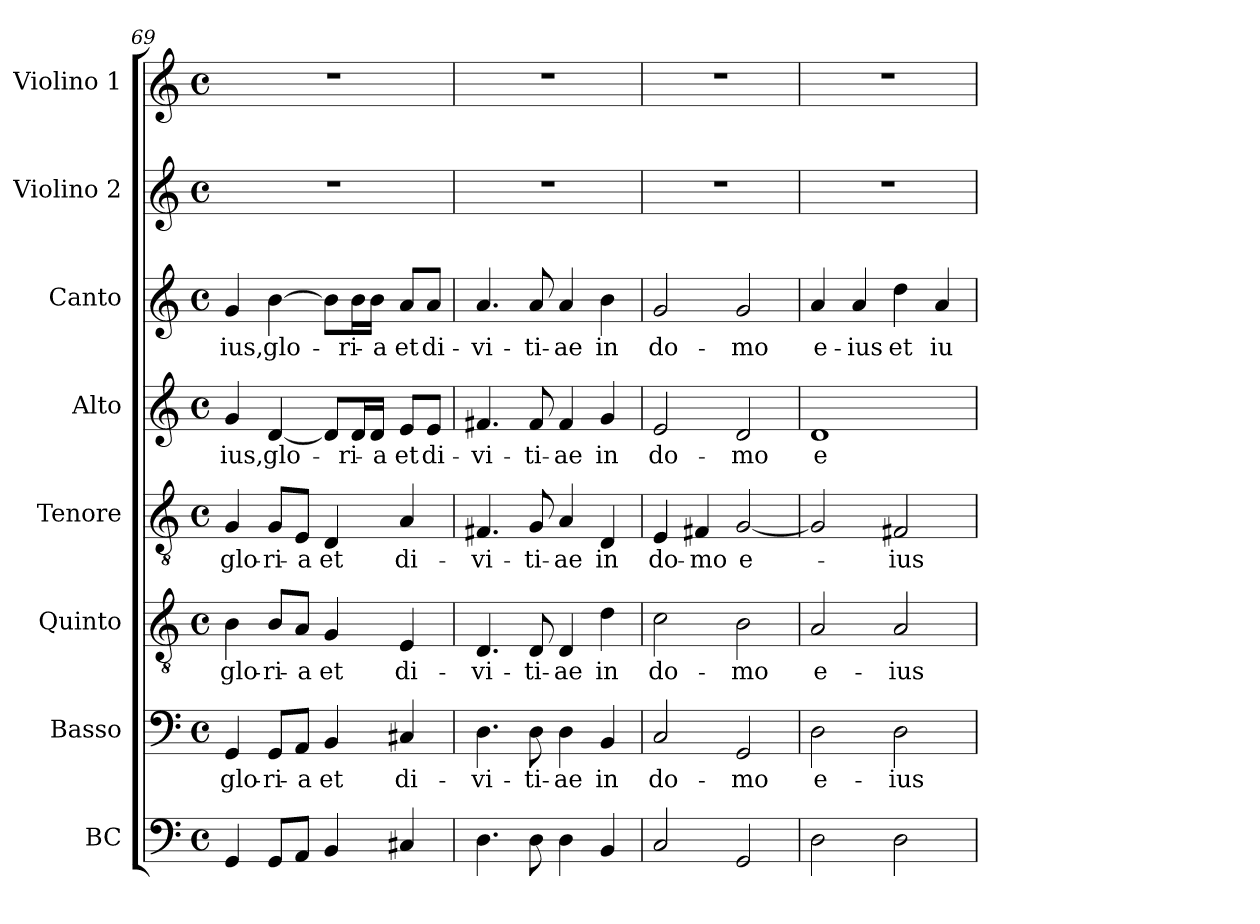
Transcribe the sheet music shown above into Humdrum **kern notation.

**kern	**kern	**text	**kern	**text	**kern	**text	**kern	**text	**kern	**text	**kern	**kern
*part8	*part7	*part7	*part6	*part6	*part5	*part5	*part4	*part4	*part3	*part3	*part2	*part1
*staff8	*staff7	*staff7	*staff6	*staff6	*staff5	*staff5	*staff4	*staff4	*staff3	*staff3	*staff2	*staff1
*I"BC	*I"Basso	*	*I"Quinto	*	*I"Tenore	*	*I"Alto	*	*I"Canto	*	*I"Violino 2	*I"Violino 1
*I'Bc	*I'B	*	*I'Q	*	*I'T	*	*I'A	*	*I'C	*	*I'V2	*I'V1
*clefF4	*clefF4	*	*clefGv2	*	*clefGv2	*	*clefG2	*	*clefG2	*	*clefG2	*clefG2
*k[]	*k[]	*	*k[]	*	*k[]	*	*k[]	*	*k[]	*	*k[]	*k[]
*C:	*C:	*	*C:	*	*C:	*	*C:	*	*C:	*	*C:	*C:
*M4/4	*M4/4	*	*M4/4	*	*M4/4	*	*M4/4	*	*M4/4	*	*M4/4	*M4/4
*met(c)	*met(c)	*	*met(c)	*	*met(c)	*	*met(c)	*	*met(c)	*	*met(c)	*met(c)
=69	=69	=69	=69	=69	=69	=69	=69	=69	=69	=69	=69	=69
!	!	!LO:LY:b	!	!LO:LY:b	!	!LO:LY:b	!	!LO:LY:b	!	!LO:LY:b	!	!
4GG/	4GG/	glo-	4B\	glo-	4G/	glo-	4g/	-ius,	4g/	-ius,	1r	1r
!	!	!LO:LY:b	!	!LO:LY:b	!	!LO:LY:b	!	!LO:LY:b	!	!LO:LY:b	!	!
8GG/L	8GG/L	-ri-	8B/L	-ri-	8G/L	-ri-	[4d/	glo-	[4b\	glo-	.	.
!	!	!LO:LY:b	!	!LO:LY:b	!	!LO:LY:b	!	!	!	!	!	!
8AA/J	8AA/J	-a	8A/J	-a	8E/J	-a	.	.	.	.	.	.
!	!	!LO:LY:b	!	!LO:LY:b	!	!LO:LY:b	!	!	!	!	!	!
4BB/	4BB/	et	4G/	et	4D/	et	8d/L]	.	8b\L]	.	.	.
!	!	!	!	!	!	!	!	!LO:LY:b	!	!LO:LY:b	!	!
.	.	.	.	.	.	.	16d/L	-ri-	16b\L	-ri-	.	.
!	!	!	!	!	!	!	!	!LO:LY:b	!	!LO:LY:b	!	!
.	.	.	.	.	.	.	16d/JJ	-a	16b\JJ	-a	.	.
!	!	!LO:LY:b	!	!LO:LY:b	!	!LO:LY:b	!	!LO:LY:b	!	!LO:LY:b	!	!
4C#X/	4C#X/	di-	4E/	di-	4A/	di-	8e/L	et	8a/L	et	.	.
!	!	!	!	!	!	!	!	!LO:LY:b	!	!LO:LY:b	!	!
.	.	.	.	.	.	.	8e/J	di-	8a/J	di-	.	.
!!LO:LB:g=z
=70	=70	=70	=70	=70	=70	=70	=70	=70	=70	=70	=70	=70
!	!	!LO:LY:b	!	!LO:LY:b	!	!LO:LY:b	!	!LO:LY:b	!	!LO:LY:b	!	!
4.D\	4.D\	-vi-	4.D/	-vi-	4.F#X/	-vi-	4.f#X/	-vi-	4.a/	-vi-	1r	1r
!	!	!LO:LY:b	!	!LO:LY:b	!	!LO:LY:b	!	!LO:LY:b	!	!LO:LY:b	!	!
8D\	8D\	-ti-	8D/	-ti-	8G/	-ti-	8f#/	-ti-	8a/	-ti-	.	.
!	!	!LO:LY:b	!	!LO:LY:b	!	!LO:LY:b	!	!LO:LY:b	!	!LO:LY:b	!	!
4D\	4D\	-ae	4D/	-ae	4A/	-ae	4f#/	-ae	4a/	-ae	.	.
!	!	!LO:LY:b	!	!LO:LY:b	!	!LO:LY:b	!	!LO:LY:b	!	!LO:LY:b	!	!
4BB/	4BB/	in	4d\	in	4D/	in	4g/	in	4b\	in	.	.
=71	=71	=71	=71	=71	=71	=71	=71	=71	=71	=71	=71	=71
!	!	!LO:LY:b	!	!LO:LY:b	!	!LO:LY:b	!	!LO:LY:b	!	!LO:LY:b	!	!
2C/	2C/	do-	2c\	do-	4E/	do-	2e/	do-	2g/	do-	1r	1r
!	!	!	!	!	!	!LO:LY:b	!	!	!	!	!	!
.	.	.	.	.	4F#/	-mo	.	.	.	.	.	.
!	!	!LO:LY:b	!	!LO:LY:b	!	!LO:LY:b	!	!LO:LY:b	!	!LO:LY:b	!	!
2GG/	2GG/	-mo	2B\	-mo	[2G/	e-	2d/	-mo	2g/	-mo	.	.
=72	=72	=72	=72	=72	=72	=72	=72	=72	=72	=72	=72	=72
!	!	!LO:LY:b	!	!LO:LY:b	!	!	!	!LO:LY:b	!	!LO:LY:b	!	!
2D\	2D\	e-	2A/	e-	2G/]	.	1d	e-	4a/	e-	1r	1r
!	!	!	!	!	!	!	!	!	!	!LO:LY:b	!	!
.	.	.	.	.	.	.	.	.	4a/	-ius	.	.
!	!	!LO:LY:b	!	!LO:LY:b	!	!LO:LY:b	!	!	!	!LO:LY:b	!	!
2D\	2D\	-ius	2A/	-ius	2F#X/	-ius	.	.	4dd\	et	.	.
!	!	!	!	!	!	!	!	!	!	!LO:LY:b	!	!
.	.	.	.	.	.	.	.	.	4a/	iu-	.	.
=	=	=	=	=	=	=	=	=	=	=	=	=
*-	*-	*-	*-	*-	*-	*-	*-	*-	*-	*-	*-	*-
